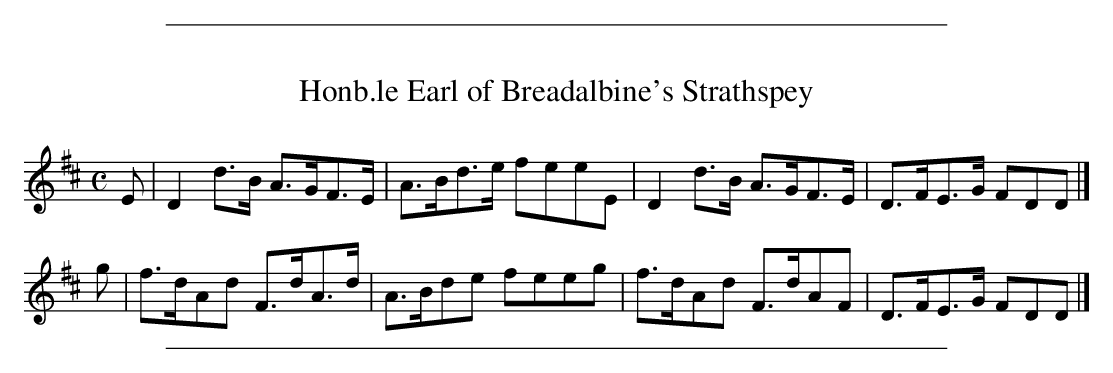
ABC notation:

X:1
T: Honb.le Earl of Breadalbine's Strathspey
M: C
L: 1/8
K: D
E | D2d>B A>GF>E | A>Bd>e feeE | D2d>B A>GF>E | D>FE>G FDD |]
g | f>dAd F>dA>d | A>Bde  feeg | f>dAd F>dAF  | D>FE>G FDD |]
